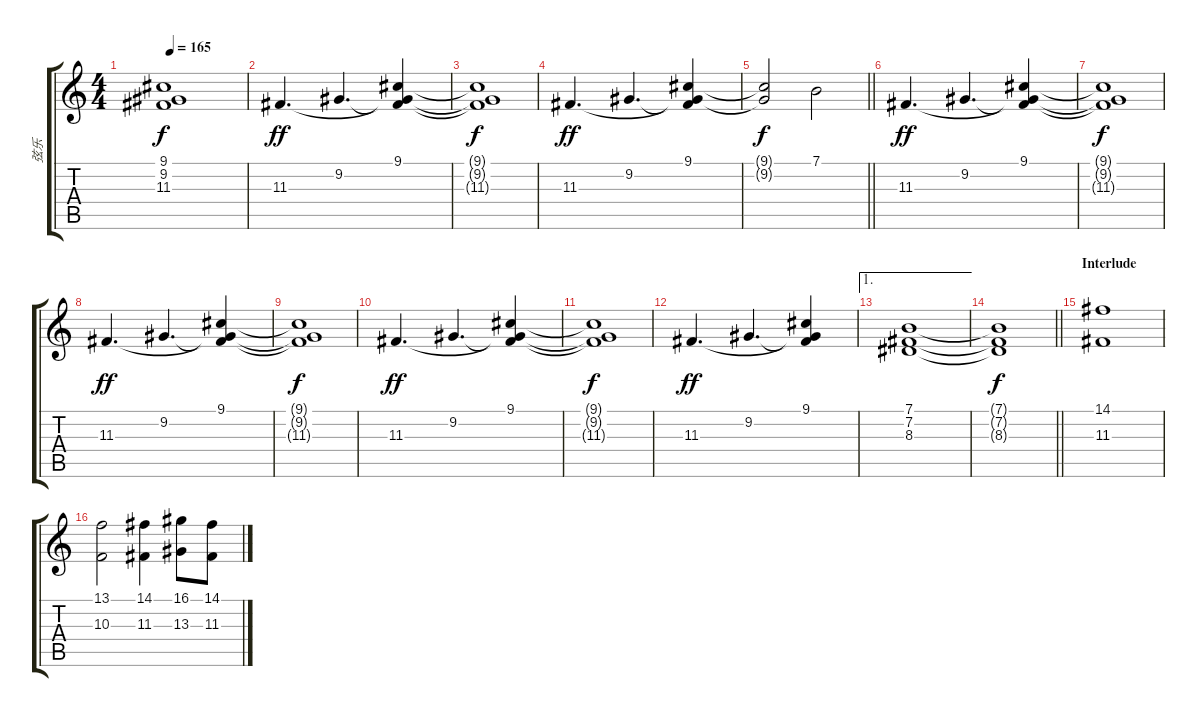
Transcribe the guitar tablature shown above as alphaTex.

\track ("弦乐" "弦乐") {instrument stringensemble1}
\staff {score tabs}
\tuning (E4 B3 G3 D3 A2 E2) {hide}
\ts (4 4)
\tempo 165
\clef g2
\ks c
(9.1{t} 9.2{t} 11.3{t}).1{dy f} |
11.3.4{d dy ff} 9.2.4{d} (9.1 9.2{t} 11.3{t}).4 |
(9.1{t} 9.2{t} 11.3{t}).1{dy f} |
11.3.4{d dy ff} 9.2.4{d} (9.1 9.2{t} 11.3{t}).4 |
\barLineRight lightlight
(9.1{t} 9.2{t}).2{dy f} 7.1.2 |
11.3.4{d dy ff} 9.2.4{d} (9.1 9.2{t} 11.3{t}).4 |
(9.1{t} 9.2{t} 11.3{t}).1{dy f} |
11.3.4{d dy ff} 9.2.4{d} (9.1 9.2{t} 11.3{t}).4 |
(9.1{t} 9.2{t} 11.3{t}).1{dy f} |
11.3.4{d dy ff} 9.2.4{d} (9.1 9.2{t} 11.3{t}).4 |
(9.1{t} 9.2{t} 11.3{t}).1{dy f} |
11.3.4{d dy ff} 9.2.4{d} (9.1 9.2{t} 11.3{t}).4 |
\ae 1
(7.1 7.2 8.3).1 |
\barLineRight lightlight
(7.1{t} 7.2{t} 8.3{t}).1{dy f} |
\section ("" "Interlude")
(14.1 11.3).1 |
(13.1 10.3).2 (14.1 11.3).4 (16.1 13.3).8 (14.1 11.3).8
